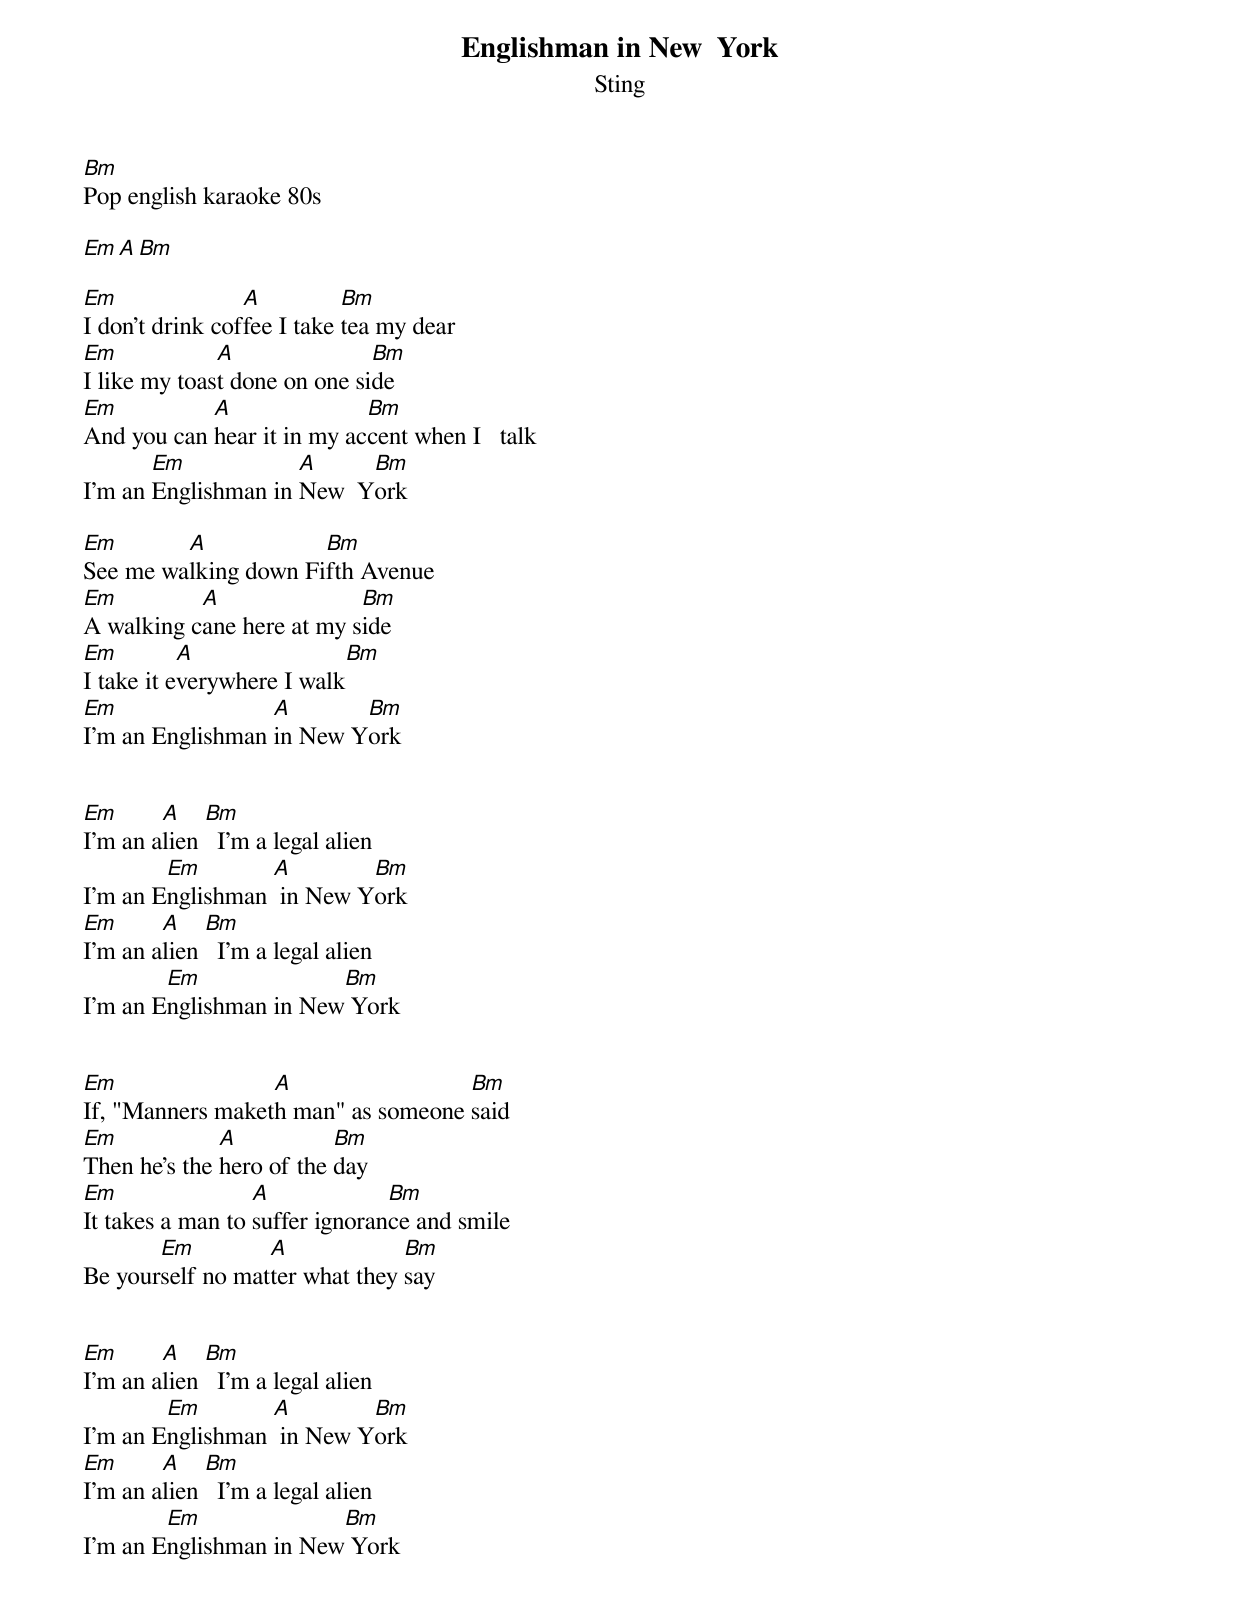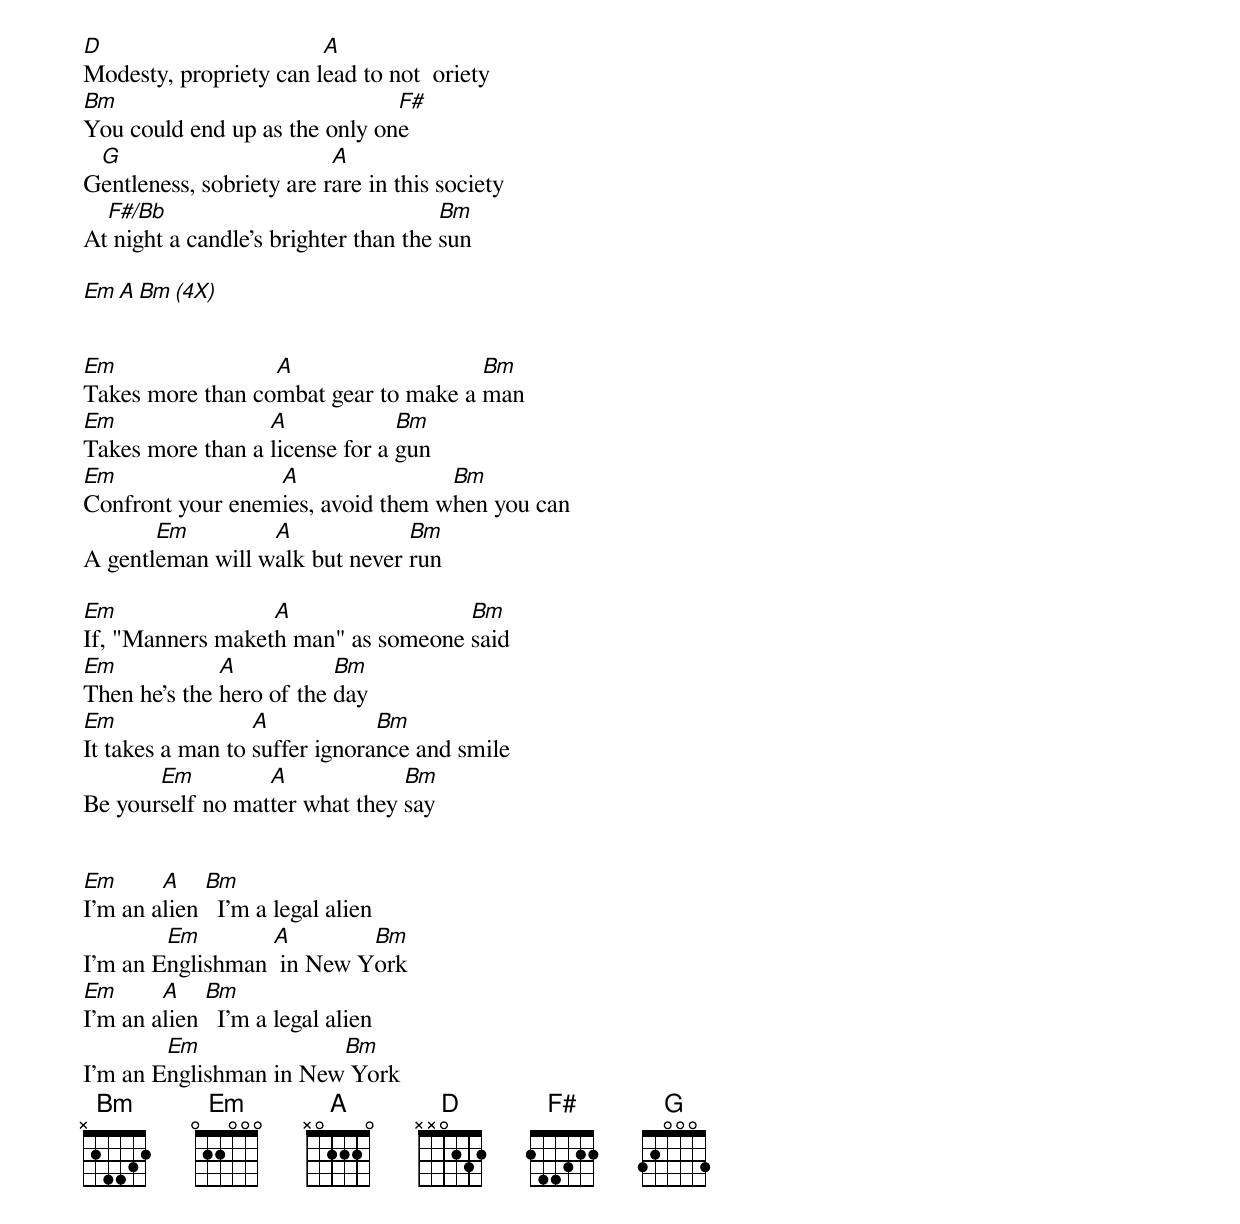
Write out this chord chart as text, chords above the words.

Englishman in New  York
Sting
Bm
Pop english karaoke 80s

Em    A    Bm

Em               A          Bm
I don't drink coffee I take tea my dear
Em            A               Bm
I like my toast done on one side
Em          A               Bm
And you can hear it in my accent when I   talk
       Em            A     Bm
I'm an Englishman in New  York

Em       A            Bm
See me walking down Fifth Avenue
Em         A               Bm
A walking cane here at my side
Em         A               Bm
I take it everywhere I walk
Em                A       Bm
I'm an Englishman in New York


Em      A    Bm
I'm an alien   I'm a legal alien
        Em        A        Bm
I'm an Englishman  in New York
Em      A    Bm
I'm an alien   I'm a legal alien
        Em              Bm
I'm an Englishman in New York


Em                A                 Bm
If, "Manners maketh man" as someone said
Em            A           Bm
Then he's the hero of the day
Em                A             Bm
It takes a man to suffer ignorance and smile
       Em         A             Bm
Be yourself no matter what they say


Em      A    Bm
I'm an alien   I'm a legal alien
        Em        A        Bm
I'm an Englishman  in New York
Em      A    Bm
I'm an alien   I'm a legal alien
        Em              Bm
I'm an Englishman in New York


D                       A
Modesty, propriety can lead to not  oriety
Bm                             F#
You could end up as the only one
 G                        A
Gentleness, sobriety are rare in this society
  F#/Bb                               Bm
At night a candle's brighter than the sun

Em   A   Bm  (4X)


Em                A                   Bm
Takes more than combat gear to make a man
Em                A             Bm
Takes more than a license for a gun
Em                A                Bm
Confront your enemies, avoid them when you can
       Em         A             Bm
A gentleman will walk but never run

Em                A                 Bm
If, "Manners maketh man" as someone said
Em            A           Bm
Then he's the hero of the day
Em                A            Bm
It takes a man to suffer ignorance and smile
       Em         A             Bm
Be yourself no matter what they say


Em      A    Bm
I'm an alien   I'm a legal alien
        Em        A        Bm
I'm an Englishman  in New York
Em      A    Bm
I'm an alien   I'm a legal alien
        Em              Bm
I'm an Englishman in New York
